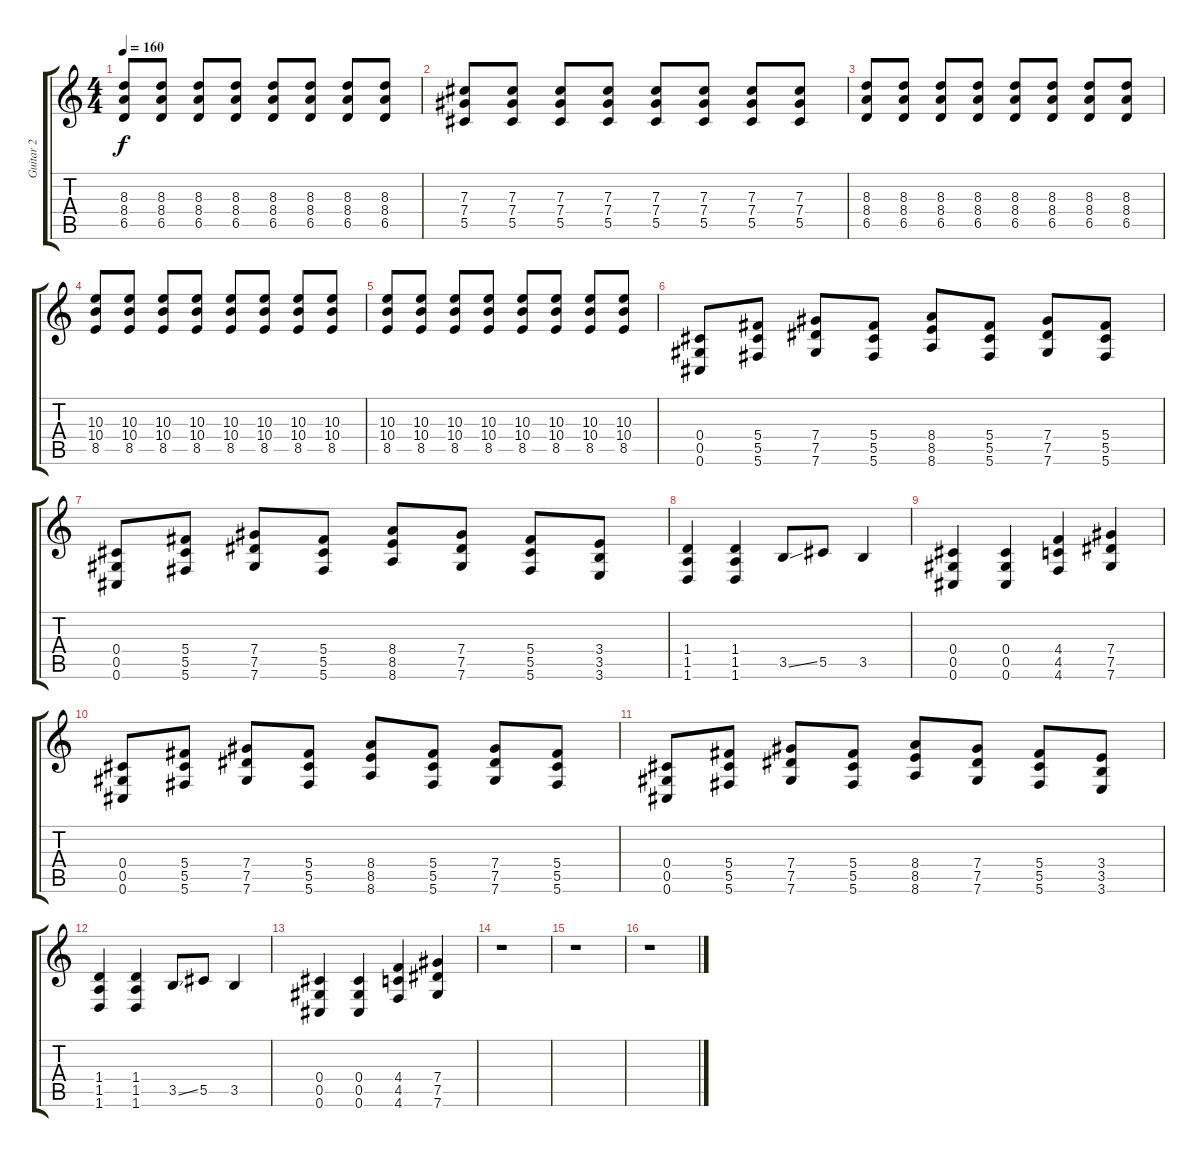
\track ("Guitar 2" "Guitar 2") {instrument distortionguitar}
\staff {score tabs}
\tuning (Eb4 Bb3 Gb3 Db3 Ab2 Db2) {hide}
\ts (4 4)
\tempo 160
\clef g2
\ks c
(8.3 8.4 6.5).8{dy f} (8.3 8.4 6.5).8 (8.3 8.4 6.5).8 (8.3 8.4 6.5).8 (8.3 8.4 6.5).8 (8.3 8.4 6.5).8 (8.3 8.4 6.5).8 (8.3 8.4 6.5).8 |
(7.3 7.4 5.5).8 (7.3 7.4 5.5).8 (7.3 7.4 5.5).8 (7.3 7.4 5.5).8 (7.3 7.4 5.5).8 (7.3 7.4 5.5).8 (7.3 7.4 5.5).8 (7.3 7.4 5.5).8 |
(8.3 8.4 6.5).8 (8.3 8.4 6.5).8 (8.3 8.4 6.5).8 (8.3 8.4 6.5).8 (8.3 8.4 6.5).8 (8.3 8.4 6.5).8 (8.3 8.4 6.5).8 (8.3 8.4 6.5).8 |
(10.3 10.4 8.5).8 (10.3 10.4 8.5).8 (10.3 10.4 8.5).8 (10.3 10.4 8.5).8 (10.3 10.4 8.5).8 (10.3 10.4 8.5).8 (10.3 10.4 8.5).8 (10.3 10.4 8.5).8 |
(10.3 10.4 8.5).8 (10.3 10.4 8.5).8 (10.3 10.4 8.5).8 (10.3 10.4 8.5).8 (10.3 10.4 8.5).8 (10.3 10.4 8.5).8 (10.3 10.4 8.5).8 (10.3 10.4 8.5).8 |
(0.4 0.5 0.6).8{volume 12} (5.4 5.5 5.6).8 (7.4 7.5 7.6).8 (5.4 5.5 5.6).8 (8.4 8.5 8.6).8 (5.4 5.5 5.6).8 (7.4 7.5 7.6).8 (5.4 5.5 5.6).8 |
(0.4 0.5 0.6).8 (5.4 5.5 5.6).8 (7.4 7.5 7.6).8 (5.4 5.5 5.6).8 (8.4 8.5 8.6).8 (7.4 7.5 7.6).8 (5.4 5.5 5.6).8 (3.4 3.5 3.6).8 |
(1.4 1.5 1.6).4 (1.4 1.5 1.6).4 3.5{ss}.8 5.5.8 3.5.4 |
(0.4 0.5 0.6).4 (0.4 0.5 0.6).4 (4.4 4.5 4.6).4 (7.4 7.5 7.6).4 |
(0.4 0.5 0.6).8 (5.4 5.5 5.6).8 (7.4 7.5 7.6).8 (5.4 5.5 5.6).8 (8.4 8.5 8.6).8 (5.4 5.5 5.6).8 (7.4 7.5 7.6).8 (5.4 5.5 5.6).8 |
(0.4 0.5 0.6).8 (5.4 5.5 5.6).8 (7.4 7.5 7.6).8 (5.4 5.5 5.6).8 (8.4 8.5 8.6).8 (7.4 7.5 7.6).8 (5.4 5.5 5.6).8 (3.4 3.5 3.6).8 |
(1.4 1.5 1.6).4 (1.4 1.5 1.6).4 3.5{ss}.8 5.5.8 3.5.4 |
(0.4 0.5 0.6).4 (0.4 0.5 0.6).4 (4.4 4.5 4.6).4 (7.4 7.5 7.6).4 |
r.1 |
r.1 |
r.1
